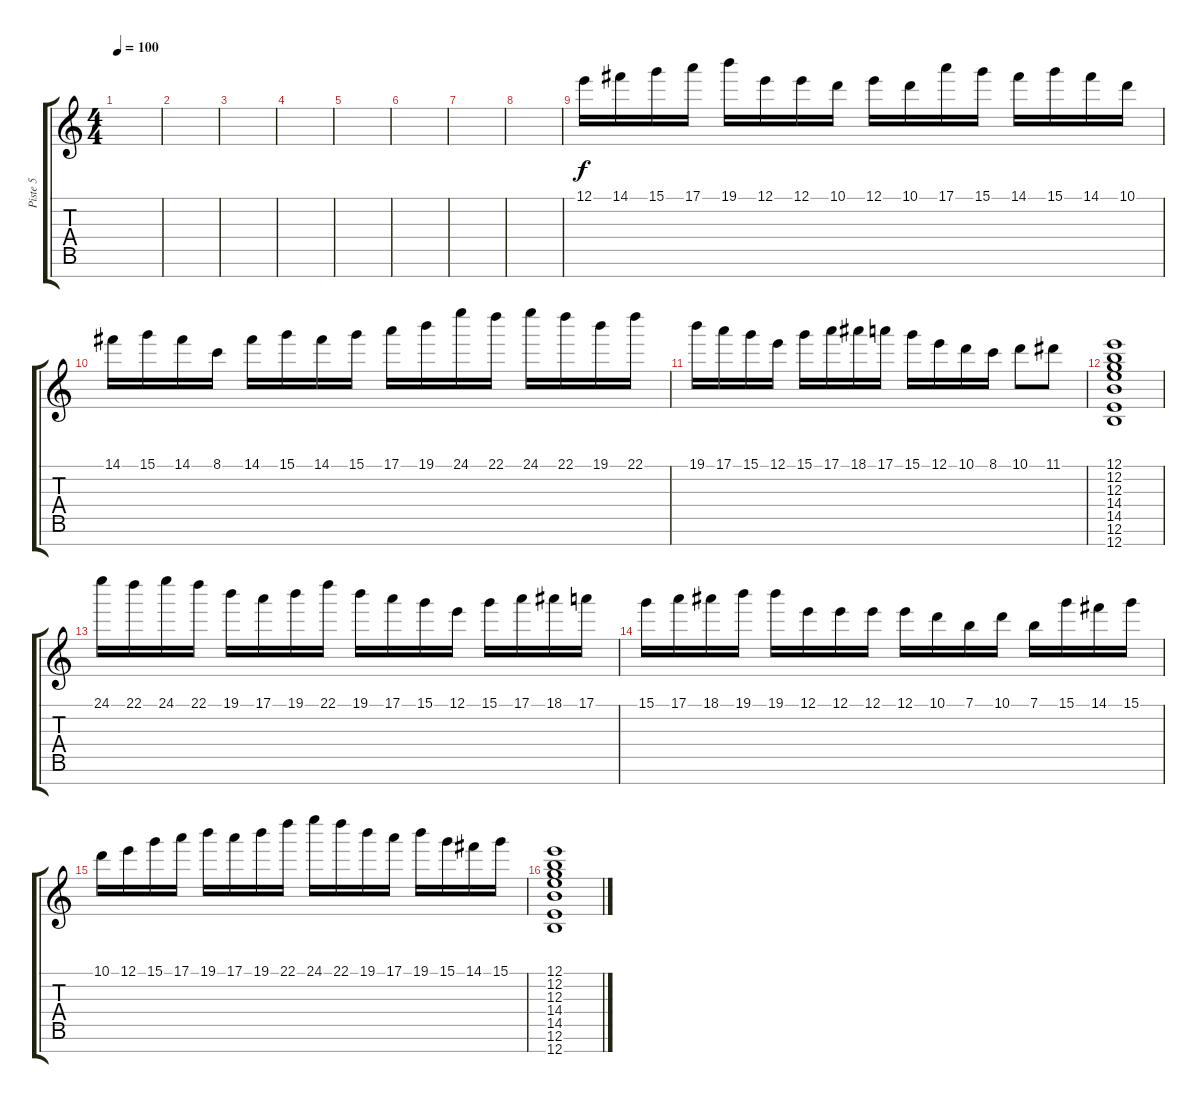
\track ("Piste 5" "Piste 5") {instrument synthbass1}
\staff {score tabs}
\tuning (E4 B3 G3 D3 A2 E2 B1) {hide}
\ts (4 4)
\tempo 100
\clef g2
\ks c
|
|
|
|
|
|
|
|
12.1.16 14.1.16 15.1.16 17.1.16 19.1.16 12.1.16 12.1.16 10.1.16 12.1.16 10.1.16 17.1.16 15.1.16 14.1.16 15.1.16 14.1.16 10.1.16 |
14.1.16 15.1.16 14.1.16 8.1.16 14.1.16 15.1.16 14.1.16 15.1.16 17.1.16 19.1.16 24.1.16 22.1.16 24.1.16 22.1.16 19.1.16 22.1.16 |
19.1.16 17.1.16 15.1.16 12.1.16 15.1.16 17.1.16 18.1.16 17.1.16 15.1.16 12.1.16 10.1.16 8.1.16 10.1.8 11.1.8 |
(12.1 12.2 12.3 14.4 14.5 12.6 12.7).1 |
24.1.16 22.1.16 24.1.16 22.1.16 19.1.16 17.1.16 19.1.16 22.1.16 19.1.16 17.1.16 15.1.16 12.1.16 15.1.16 17.1.16 18.1.16 17.1.16 |
15.1.16 17.1.16 18.1.16 19.1.16 19.1.16 12.1.16 12.1.16 12.1.16 12.1.16 10.1.16 7.1.16 10.1.16 7.1.16 15.1.16 14.1.16 15.1.16 |
10.1.16 12.1.16 15.1.16 17.1.16 19.1.16 17.1.16 19.1.16 22.1.16 24.1.16 22.1.16 19.1.16 17.1.16 19.1.16 15.1.16 14.1.16 15.1.16 |
(12.1 12.2 12.3 14.4 14.5 12.6 12.7).1
